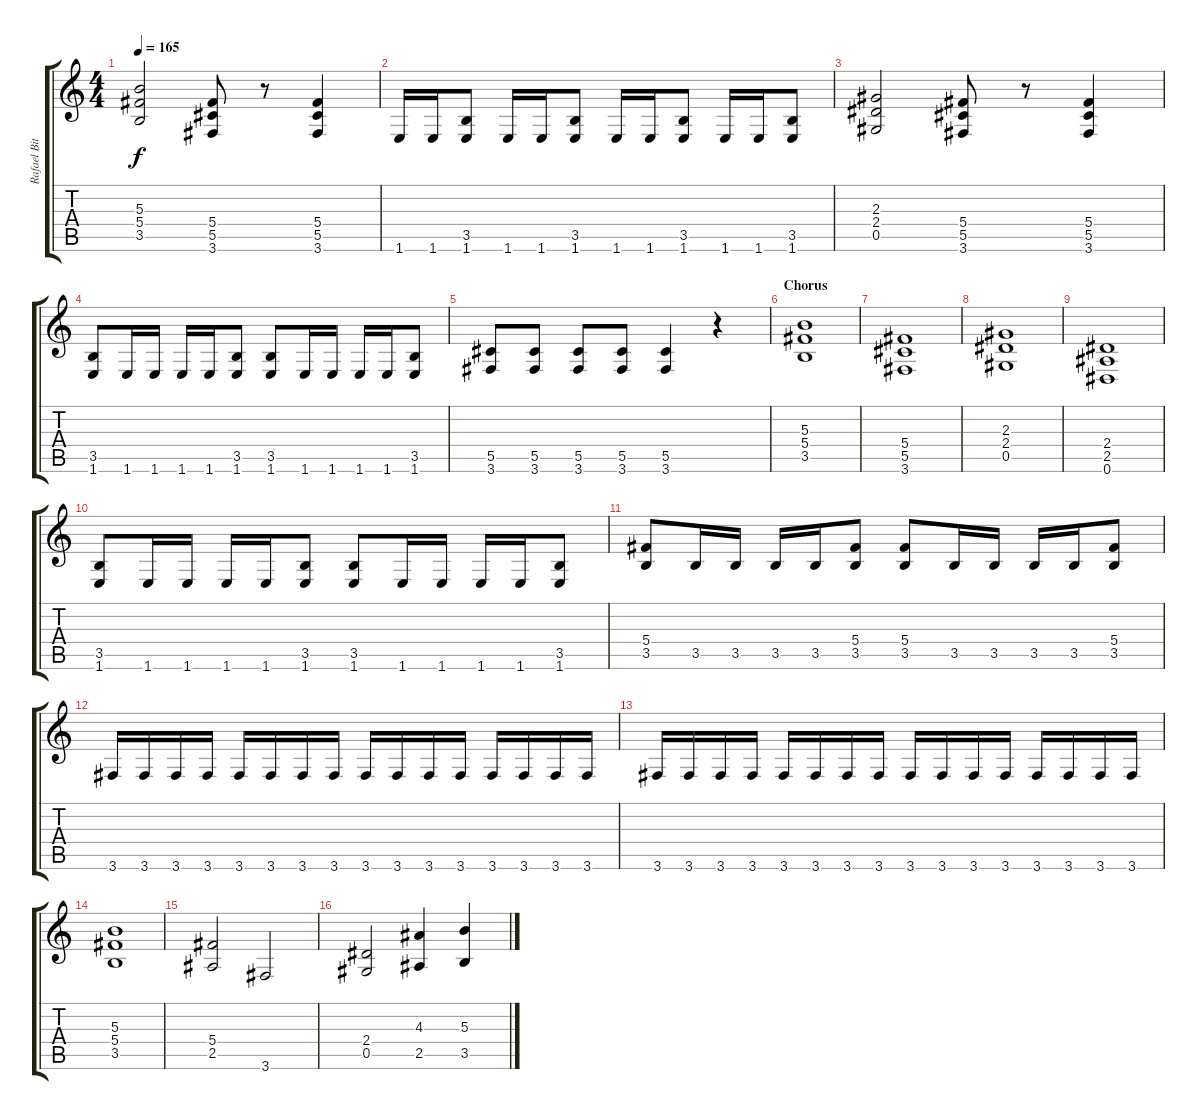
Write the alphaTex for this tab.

\track ("Rafael Bittencourt" "Rafael Bit") {instrument distortionguitar}
\staff {score tabs}
\tuning (Eb4 Bb3 Gb3 Db3 Ab2 Eb2) {hide}
\ts (4 4)
\tempo 165
\clef g2
\ks c
(5.3 5.4 3.5).2{dy f} (5.4 5.5 3.6).8 r.8 (5.4 5.5 3.6).4 |
1.6.16 1.6.16 (3.5 1.6).8 1.6.16 1.6.16 (3.5 1.6).8 1.6.16 1.6.16 (3.5 1.6).8 1.6.16 1.6.16 (3.5 1.6).8 |
(2.3 2.4 0.5).2 (5.4 5.5 3.6).8 r.8 (5.4 5.5 3.6).4 |
(3.5 1.6).8 1.6.16 1.6.16 1.6.16 1.6.16 (3.5 1.6).8 (3.5 1.6).8 1.6.16 1.6.16 1.6.16 1.6.16 (3.5 1.6).8 |
(5.5 3.6).8 (5.5 3.6).8 (5.5 3.6).8 (5.5 3.6).8 (5.5 3.6).4 r.4 |
\section ("" "Chorus")
(5.3 5.4 3.5).1 |
(5.4 5.5 3.6).1 |
(2.3 2.4 0.5).1 |
(2.4 2.5 0.6).1 |
(3.5 1.6).8 1.6.16 1.6.16 1.6.16 1.6.16 (3.5 1.6).8 (3.5 1.6).8 1.6.16 1.6.16 1.6.16 1.6.16 (3.5 1.6).8 |
(5.4 3.5).8 3.5.16 3.5.16 3.5.16 3.5.16 (5.4 3.5).8 (5.4 3.5).8 3.5.16 3.5.16 3.5.16 3.5.16 (5.4 3.5).8 |
3.6.16 3.6.16 3.6.16 3.6.16 3.6.16 3.6.16 3.6.16 3.6.16 3.6.16 3.6.16 3.6.16 3.6.16 3.6.16 3.6.16 3.6.16 3.6.16 |
3.6.16 3.6.16 3.6.16 3.6.16 3.6.16 3.6.16 3.6.16 3.6.16 3.6.16 3.6.16 3.6.16 3.6.16 3.6.16 3.6.16 3.6.16 3.6.16 |
(5.3 5.4 3.5).1 |
(5.4 2.5).2 3.6.2 |
(2.4 0.5).2 (4.3 2.5).4 (5.3 3.5).4
